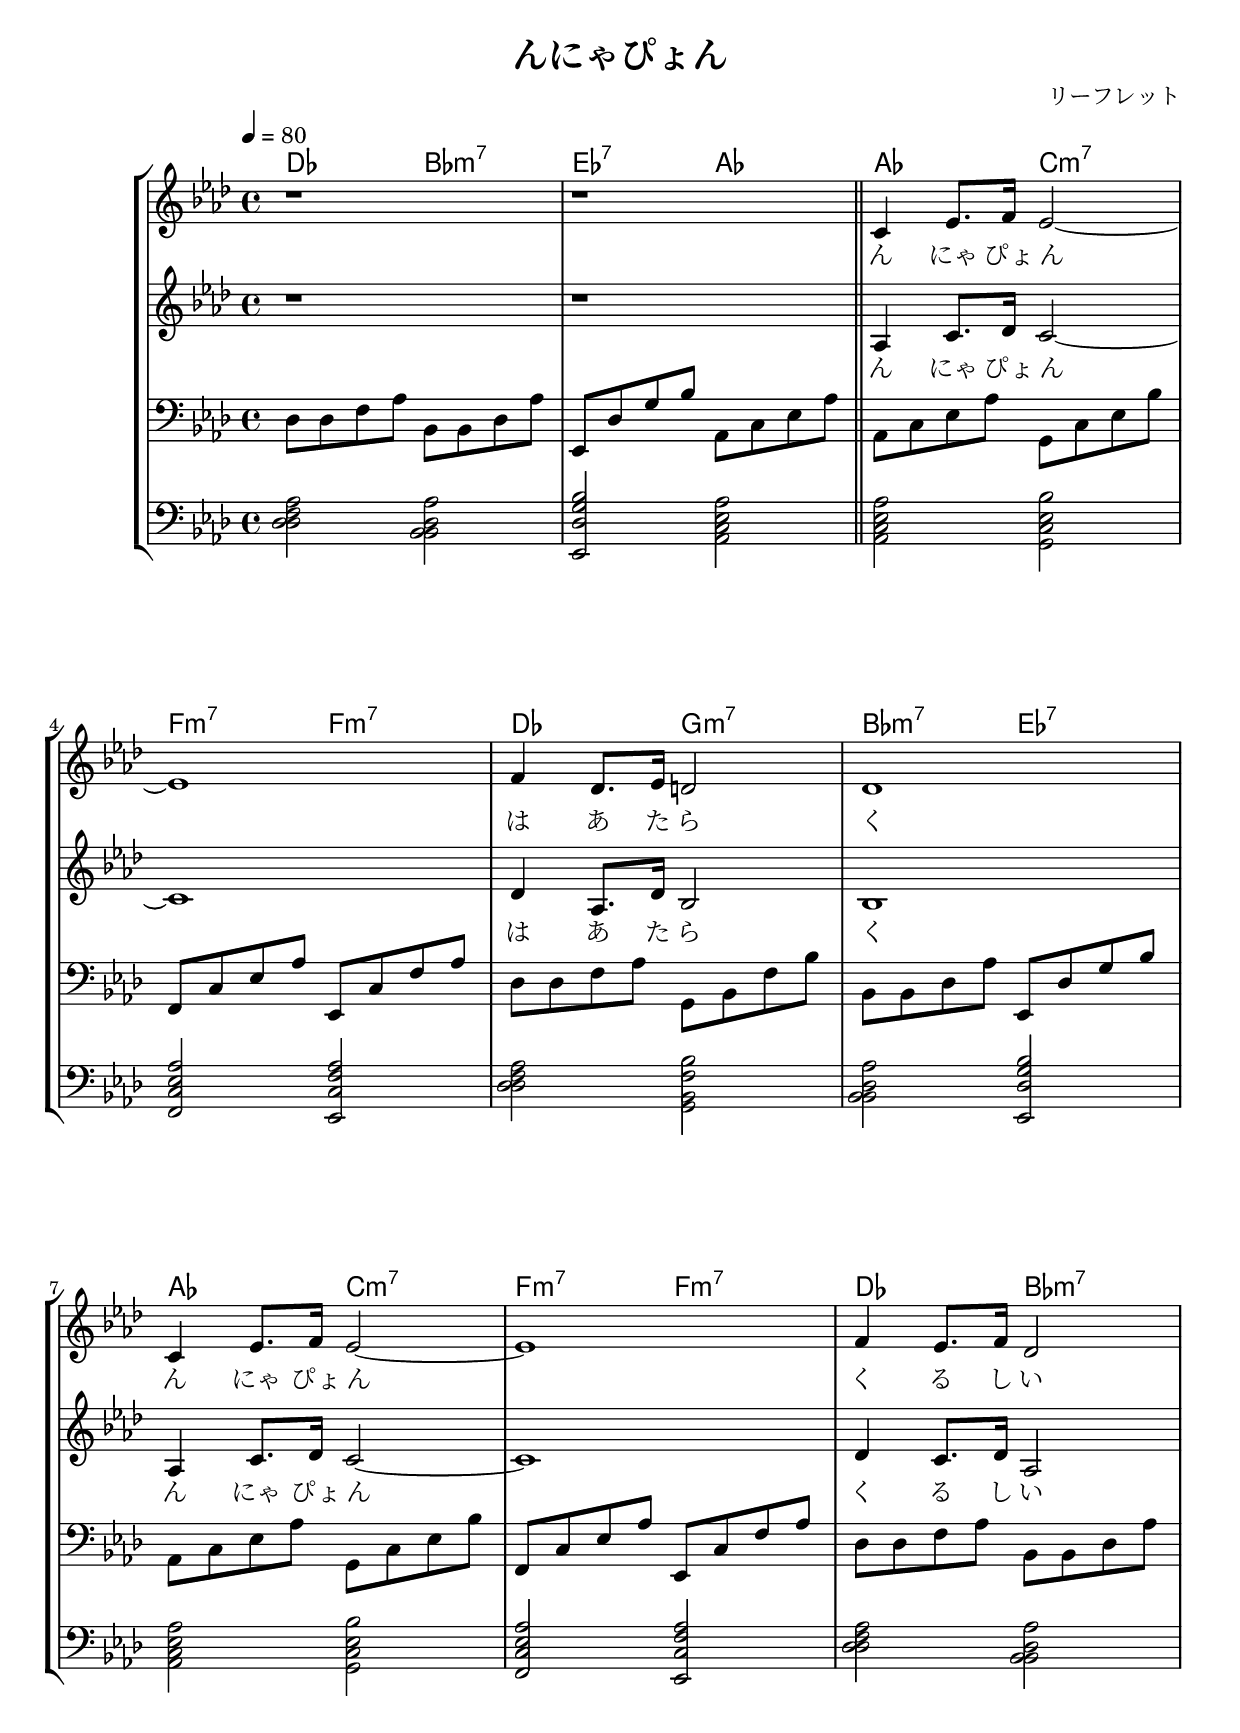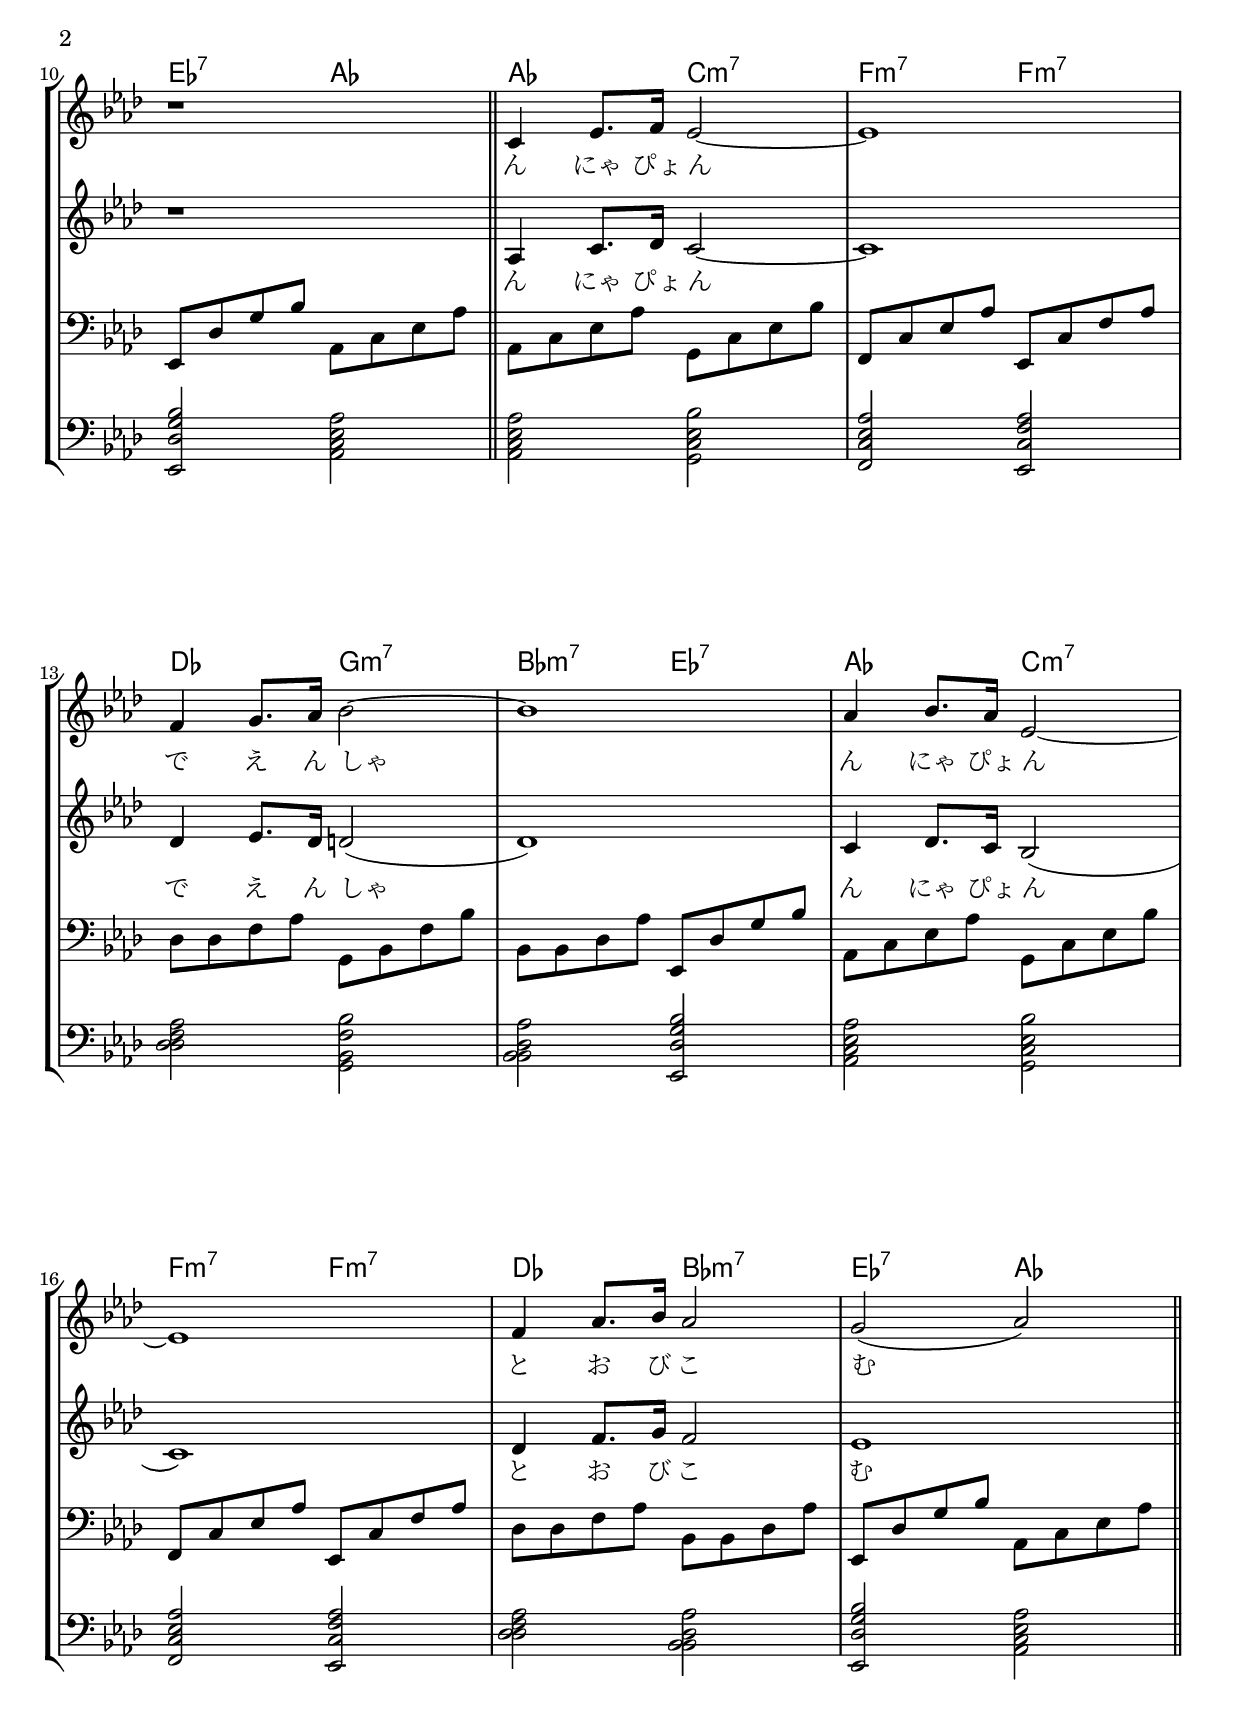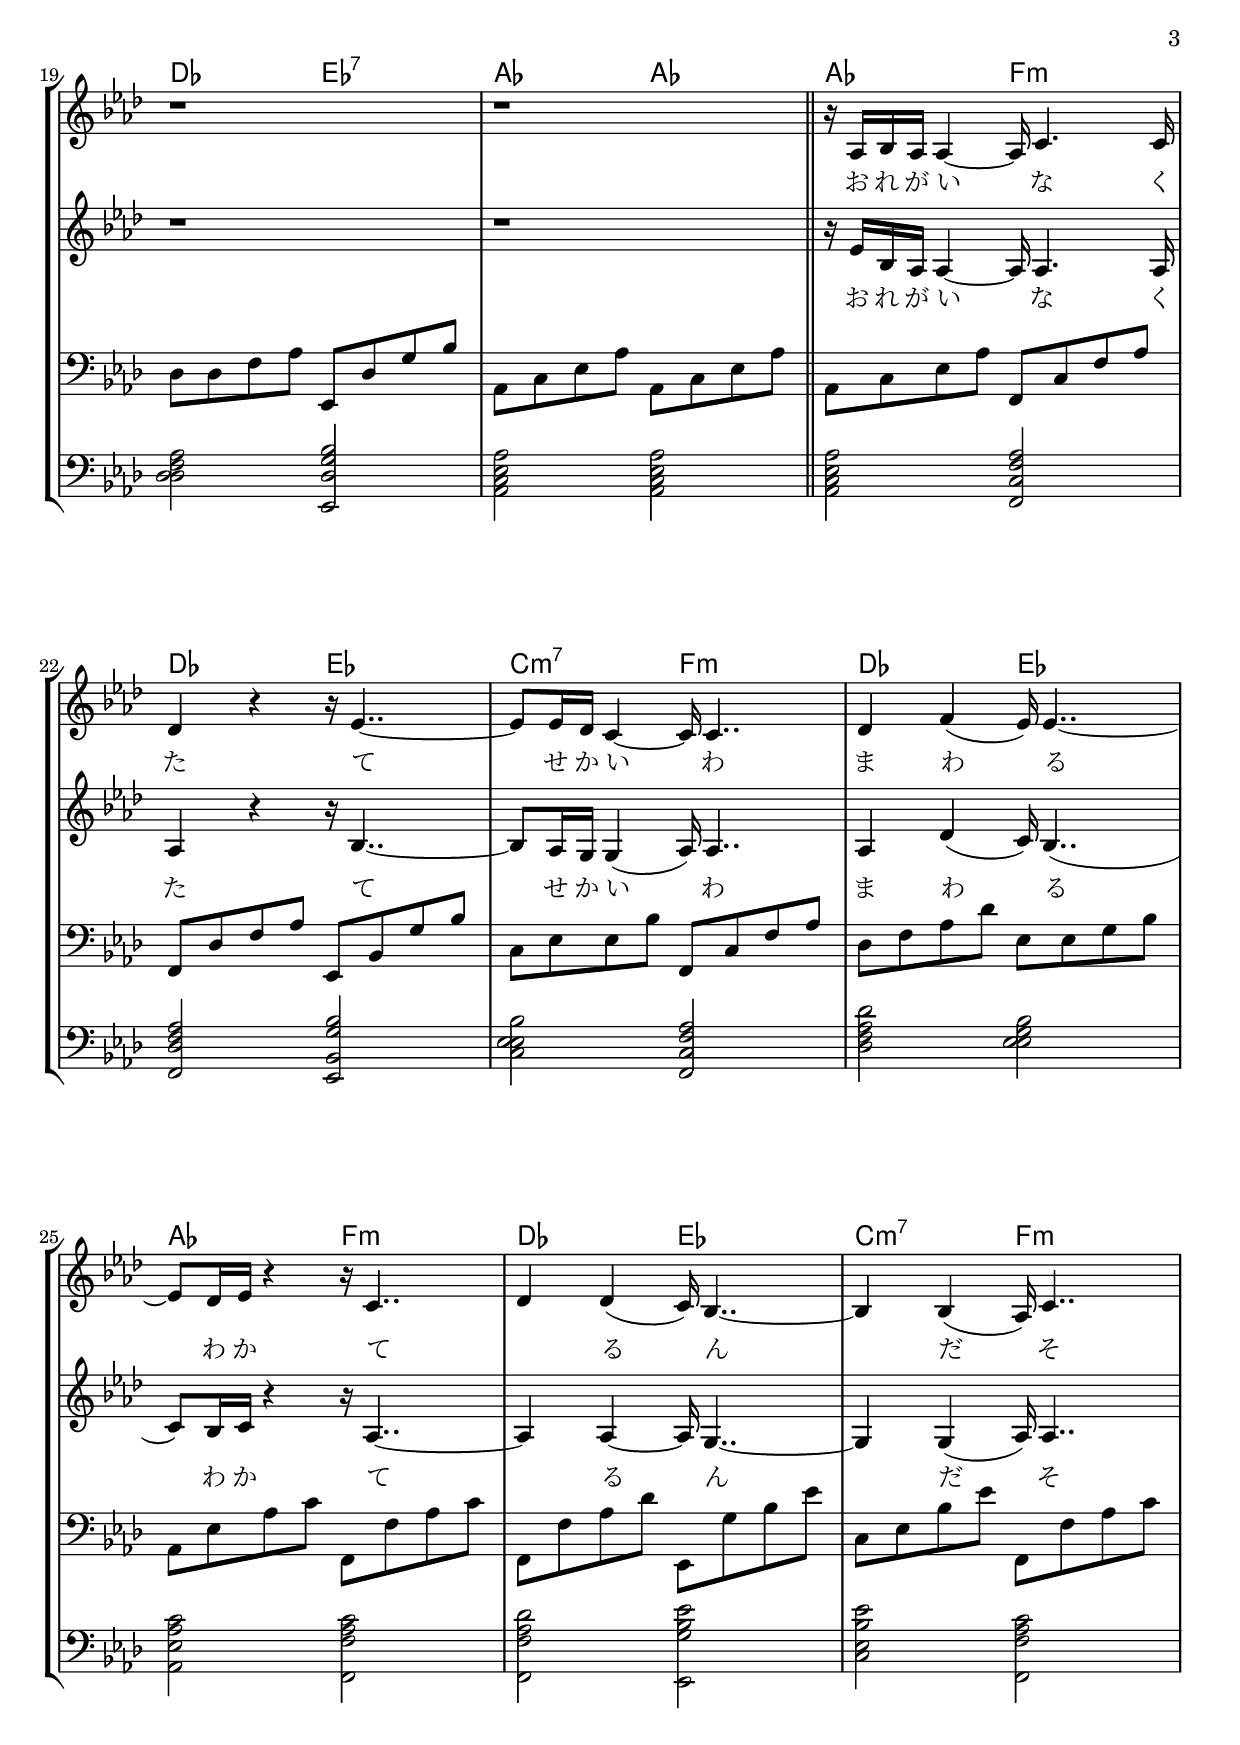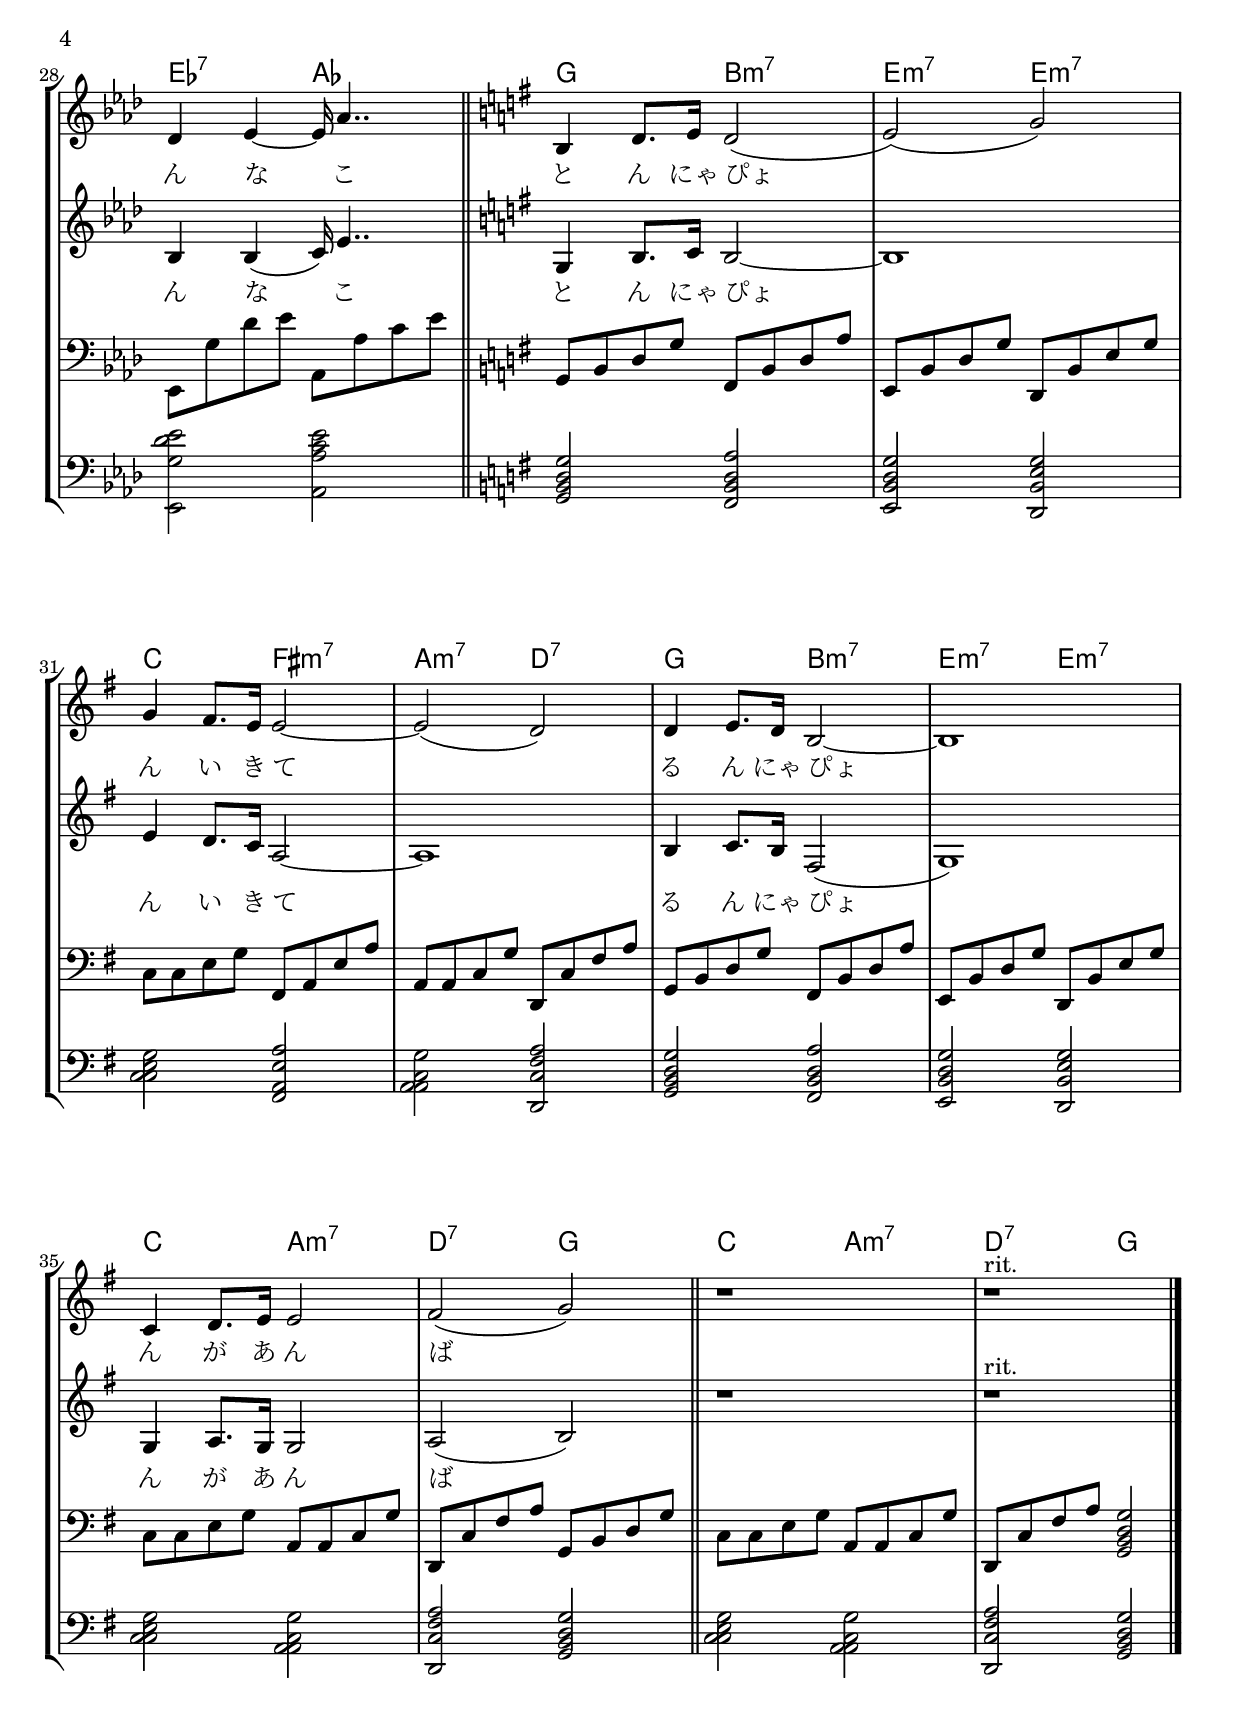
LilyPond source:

\version "2.12.1"

\header {
	title = \markup {んにゃぴょん}
	composer = \markup \center-column {リーフレット}
}

harmony = \chordmode {
	des2 bes:min7 es:7 as 

	as c:min7 f:min7 f:min7 des g:min7 bes:min7 es:7 as c:min7 f:min7 f:min7 des bes:min7 es:7 as 

	as c:min7 f:min7 f:min7 des g:min7 bes:min7 es:7 as c:min7 f:min7 f:min7 des bes:min7 es:7 as 

	des es:7 as as 

	as f:m des es c:min7 f:m des es as f:m des es c:min7 f:m es:7 as 

	g b:min7 e:min7 e:min7 c fis:min7 a:min7 d:7 g b:min7 e:min7 e:min7 c a:min7 d:7 g 

	c a:min7 d:7 g 
}

melody = {
	\key as \major
	\tempo 4 = 80
	r1 | r1   
	\set Staff.midiInstrument = #"fss0.35"
	c'4  es'8.  f'16  es'2~ 
	es'1 
	 f'4  des'8.  es'16  d'2 
	des'1 
	c'4  es'8.  f'16  es'2~ 
	es'1 
	 f'4  es'8.  f'16  des'2
	r1 	\set Staff.midiInstrument = #"fss0.35"
	c'4  es'8.  f'16  es'2~ 
	es'1 
	 f'4  g'8.  as'16  bes'2~ 
	bes'1 
	 as'4  bes'8.  as'16  es'2~ 
	es'1 
	 f'4  as'8.  bes'16  as'2 
	g'2  (as'2)
	r1 | r1   
	\set Staff.midiInstrument = #"fss0.35"
	r16 as16  bes16  as16  as4~as16  c'4.  c'16 
	des'4  r4  r16  es'4..~ 
	es'8  es'16  des'16  c'4~c'16  c'4.. 
	des'4  f'4  (es'16)  es'4..~ 
	es'8  des'16  es'16  r4~r16  c'4.. 
	des'4  des'4  (c'16)  bes4..~ 
	bes4  bes4  (as16)  c'4.. 
	des'4  es'4~es'16  as'4..
	\set Staff.midiInstrument = #"fss0.35"
		\key g \major
b4  d'8.  e'16  d'2 
	(e'2)  (g'2) 
	g'4  fis'8.  e'16  e'2~ 
	e'2  (d'2) 
	d'4  e'8.  d'16  b2~ 
	b1 
	 c'4  d'8.  e'16  e'2 
	fis'2  (g'2)
	r1 | r1^"rit." \bar "|."
}

words = \lyricmode {
	
	ん  にゃ  ぴょ  ん  は  あ  た  ら  く  ん  にゃ  ぴょ  ん  く  る  し  い  
	ん  にゃ  ぴょ  ん  で  え  ん  しゃ  ん  にゃ  ぴょ  ん  と  お  び  こ  む  
	
	お  れ  が  い  な  く  た  て  せ  か  い  わ  ま  わ  る  わ  か  て  る  ん  だ  そ  ん  な  こ  と  
	ん  にゃ  ぴょ  ん  い  き  て  る  ん  にゃ  ぴょ  ん  が  あ  ん  ば  る  
	
}

secondmelody = {
	\key as \major
	\tempo 4 = 80
	r1 | r1   
	\set Staff.midiInstrument = #"fss0.35"
	as4  c'8.  des'16  c'2~ 
	c'1 
	 des'4  as8.  des'16  bes2 
	bes1 
	as4  c'8.  des'16  c'2~ 
	c'1 
	 des'4  c'8.  des'16  as2
	r1 	\set Staff.midiInstrument = #"fss0.35"
	as4  c'8.  des'16  c'2~ 
	c'1 
	 des'4  es'8.  des'16  d'2 
	(des'1) 
	c'4  des'8.  c'16  bes2 
	(c'1) 
	des'4  f'8.  g'16  f'2 
	es'1
	r1 | r1   
	\set Staff.midiInstrument = #"fss0.35"
	r16 es'16  bes16  as16  as4~as16  as4.  as16 
	as4  r4  r16  bes4..~ 
	bes8  as16  g16  g4  (as16)  as4.. 
	as4  des'4  (c'16)  bes4.. 
	(c'8)  bes16  c'16  r4~r16  as4.. 
	as4  as4~as16  g4..~ 
	g4  g4  (as16)  as4.. 
	bes4  bes4  (c'16)  es'4..
	\set Staff.midiInstrument = #"fss0.35"
		\key g \major
g4  b8.  c'16  b2~ 
	b1 
	 e'4  d'8.  c'16  a2~ 
	a1 
	 b4  c'8.  b16  fis2 
	(g1) 
	g4  a8.  g16  g2 
	a2  (b2)
	r1 | r1^"rit." \bar "|."
}

secondwords = \lyricmode {
	
	ん  にゃ  ぴょ  ん  は  あ  た  ら  く  ん  にゃ  ぴょ  ん  く  る  し  い  
	ん  にゃ  ぴょ  ん  で  え  ん  しゃ  ん  にゃ  ぴょ  ん  と  お  び  こ  む  
	
	お  れ  が  い  な  く  た  て  せ  か  い  わ  ま  わ  る  わ  か  て  る  ん  だ  そ  ん  な  こ  と  
	ん  にゃ  ぴょ  ん  い  き  て  る  ん  にゃ  ぴょ  ん  が  あ  ん  ば  る  
	
}

tempochange = {
	\tempo 4 = 80
	r1 | r1 \bar "||"
	\tempo 4 = 80
	r1 | r1 | r1 | r1 | r1 | r1 | r1 | r1 \bar "||"
	\tempo 4 = 80
	r1 | r1 | r1 | r1 | r1 | r1 | r1 | r1 \bar "||"
	\tempo 4 = 80
	r1 | r1 \bar "||"
	\tempo 4 = 80
	r1 | r1 | r1 | r1 | r1 | r1 | r1 | r1 \bar "||"
	\tempo 4 = 80
	r1 | r1 | r1 | r1 | r1 | r1 | r1 | r1 \bar "||"
	\tempo 4 = 80
	r1 | \tempo 4 = 60 r2 \tempo 4 = 53 r2 \bar "|."
}

mainacc = {
	\clef bass
	\set Staff.midiInstrument = #"Acoustic Guitar (steel)"
	\key as \major
	\tempo 4 = 80
	des8 des8 f8 as8
	bes,8 bes,8 des8 as8
	es,8 des8 g8 bes8
	as,8 c8 es8 as8
	\bar "||"

	\set Staff.midiInstrument = #"Acoustic Guitar (steel)"
	as,8 c8 es8 as8
	g,8 c8 es8 bes8
	f,8 c8 es8 as8
	es,8 c8 f8 as8
	des8 des8 f8 as8
	g,8 bes,8 f8 bes8
	bes,8 bes,8 des8 as8
	es,8 des8 g8 bes8
	as,8 c8 es8 as8
	g,8 c8 es8 bes8
	f,8 c8 es8 as8
	es,8 c8 f8 as8
	des8 des8 f8 as8
	bes,8 bes,8 des8 as8
	es,8 des8 g8 bes8
	as,8 c8 es8 as8
	\bar "||"

	\set Staff.midiInstrument = #"Acoustic Guitar (steel)"
	as,8 c8 es8 as8
	g,8 c8 es8 bes8
	f,8 c8 es8 as8
	es,8 c8 f8 as8
	des8 des8 f8 as8
	g,8 bes,8 f8 bes8
	bes,8 bes,8 des8 as8
	es,8 des8 g8 bes8
	as,8 c8 es8 as8
	g,8 c8 es8 bes8
	f,8 c8 es8 as8
	es,8 c8 f8 as8
	des8 des8 f8 as8
	bes,8 bes,8 des8 as8
	es,8 des8 g8 bes8
	as,8 c8 es8 as8
	\bar "||"

	\set Staff.midiInstrument = #"Acoustic Guitar (steel)"
	des8 des8 f8 as8
	es,8 des8 g8 bes8
	as,8 c8 es8 as8
	as,8 c8 es8 as8
	\bar "||"

	\set Staff.midiInstrument = #"Acoustic Guitar (steel)"
	as,8 c8 es8 as8
	f,8 c8 f8 as8
	f,8 des8 f8 as8
	es,8 bes,8 g8 bes8
	c8 es8 es8 bes8
	f,8 c8 f8 as8
	des8 f8 as8 des'8
	es8 es8 g8 bes8
	as,8 es8 as8 c'8
	f,8 f8 as8 c'8
	f,8 f8 as8 des'8
	es,8 g8 bes8 es'8
	c8 es8 bes8 es'8
	f,8 f8 as8 c'8
	es,8 g8 des'8 es'8
	as,8 as8 c'8 es'8
	\bar "||"

	\set Staff.midiInstrument = #"Acoustic Guitar (steel)"
	\key g \major
	g,8 b,8 d8 g8
	fis,8 b,8 d8 a8
	e,8 b,8 d8 g8
	d,8 b,8 e8 g8
	c8 c8 e8 g8
	fis,8 a,8 e8 a8
	a,8 a,8 c8 g8
	d,8 c8 fis8 a8
	g,8 b,8 d8 g8
	fis,8 b,8 d8 a8
	e,8 b,8 d8 g8
	d,8 b,8 e8 g8
	c8 c8 e8 g8
	a,8 a,8 c8 g8
	d,8 c8 fis8 a8
	g,8 b,8 d8 g8
	\bar "||"

	\set Staff.midiInstrument = #"Acoustic Guitar (steel)"
	c8 c8 e8 g8
	a,8 a,8 c8 g8
	d,8 c8 fis8 a8
	<g, b, d g>2
	\bar "|."
}

subacc = {
	\clef bass
	\set Staff.midiInstrument = #"Electric Guitar (clean)"
	\key as \major
	\tempo 4 = 80
	<des des f as>2
	<bes, bes, des as>2
	<es, des g bes>2
	<as, c es as>2
	\bar "||"

	\set Staff.midiInstrument = #"Electric Guitar (clean)"
	<as, c es as>2
	<g, c es bes>2
	<f, c es as>2
	<es, c f as>2
	<des des f as>2
	<g, bes, f bes>2
	<bes, bes, des as>2
	<es, des g bes>2
	<as, c es as>2
	<g, c es bes>2
	<f, c es as>2
	<es, c f as>2
	<des des f as>2
	<bes, bes, des as>2
	<es, des g bes>2
	<as, c es as>2
	\bar "||"

	\set Staff.midiInstrument = #"Electric Guitar (clean)"
	<as, c es as>2
	<g, c es bes>2
	<f, c es as>2
	<es, c f as>2
	<des des f as>2
	<g, bes, f bes>2
	<bes, bes, des as>2
	<es, des g bes>2
	<as, c es as>2
	<g, c es bes>2
	<f, c es as>2
	<es, c f as>2
	<des des f as>2
	<bes, bes, des as>2
	<es, des g bes>2
	<as, c es as>2
	\bar "||"

	\set Staff.midiInstrument = #"Electric Guitar (clean)"
	<des des f as>2
	<es, des g bes>2
	<as, c es as>2
	<as, c es as>2
	\bar "||"

	\set Staff.midiInstrument = #"Electric Guitar (clean)"
	<as, c es as>2
	<f, c f as>2
	<f, des f as>2
	<es, bes, g bes>2
	<c es es bes>2
	<f, c f as>2
	<des f as des'>2
	<es es g bes>2
	<as, es as c'>2
	<f, f as c'>2
	<f, f as des'>2
	<es, g bes es'>2
	<c es bes es'>2
	<f, f as c'>2
	<es, g des' es'>2
	<as, as c' es'>2
	\bar "||"

	\set Staff.midiInstrument = #"Electric Guitar (clean)"
	\key g \major
	<g, b, d g>2
	<fis, b, d a>2
	<e, b, d g>2
	<d, b, e g>2
	<c c e g>2
	<fis, a, e a>2
	<a, a, c g>2
	<d, c fis a>2
	<g, b, d g>2
	<fis, b, d a>2
	<e, b, d g>2
	<d, b, e g>2
	<c c e g>2
	<a, a, c g>2
	<d, c fis a>2
	<g, b, d g>2
	\bar "||"

	\set Staff.midiInstrument = #"Electric Guitar (clean)"
	<c c e g>2
	<a, a, c g>2
	<d, c fis a>2
	<g, b, d g>2
	\bar "|."
}

percA = {
	\drummode {
	hh4 hh4 hh4 hh4  |hh4 hh4 hh4 hh4  \bar "||"
	hh4 hh4 hh4 hh4  |hh4 hh4 hh4 hh4  |hh4 hh4 hh4 hh4  |hh4 hh4 hh4 hh4  |hh4 hh4 hh4 hh4  |hh4 hh4 hh4 hh4  |hh4 hh4 hh4 hh4  |hh4 hh4 hh4 hh4  \bar "||"
	hh4 hh4 hh4 hh4  |hh4 hh4 hh4 hh4  |hh4 hh4 hh4 hh4  |hh4 hh4 hh4 hh4  |hh4 hh4 hh4 hh4  |hh4 hh4 hh4 hh4  |hh4 hh4 hh4 hh4  |hh4 hh4 hh4 hh4  \bar "||"
	\times 16/12{ hh8. hh8. hh8. hh8. } |\times 16/12{ r8. hh4 hh8 hh8. } \bar "||"
	hh4 hh4 hh4 hh4  |hh4 hh4 hh4 hh4  |hh4 hh4 hh4 hh4  |hh4 hh4 hh4 hh4  |hh4 hh4 hh4 hh4  |hh4 hh4 hh4 hh4  |hh4 hh4 hh4 hh4  |hh4 hh4 hh4 hh4  \bar "||"
	hh4 hh4 hh4 hh4  |hh4 hh4 hh4 hh4  |hh4 hh4 hh4 hh4  |hh4 hh4 hh4 hh4  |hh4 hh4 hh4 hh4  |hh4 hh4 hh4 hh4  |hh4 hh4 hh4 hh4  |hh4 hh4 hh4 hh4  \bar "||"
	hh4 hh8 hh2 r8  |\times 16/32{ hh2 hh8. hh1 r4 r16 } \bar "|."
	}
}

percB = {
	\drummode {
	r8 ss4 ss4 ss4 ss8  |r8 ss4 ss8 ss8. ss8. ss8  \bar "||"
	r8 ss4 ss4 ss4 ss8  |r8 ss4 ss8 ss8. ss8. ss8  |r8 ss4 ss4 ss4 ss8  |r8 ss4 ss8 ss8. ss8. ss8  |r8 ss4 ss4 ss4 ss8  |r8 ss4 ss8 ss8. ss8. ss8  |r8 ss4 ss4 ss4 ss8  |r8 ss4 ss8 ss8. ss8. ss8  \bar "||"
	r8 ss4 ss4 ss4 ss8  |r8 ss4 ss8 ss8. ss8. ss8  |r8 ss4 ss4 ss4 ss8  |r8 ss4 ss8 ss8. ss8. ss8  |r8 ss4 ss4 ss4 ss8  |r8 ss4 ss8 ss8. ss8. ss8  |r8 ss4 ss4 ss4 ss8  |r8 ss4 ss8 ss8. ss8. ss8  \bar "||"
	\times 16/12{ r8. sn4. sn8. } |\times 16/12{ sn16 sn4 r16 sn8 sn4 } \bar "||"
	r8 ss4 ss4 ss4 ss8  |r8 ss4 ss8 ss8. ss8. ss8  |r8 ss4 ss4 ss4 ss8  |r8 ss4 ss8 ss8. ss8. ss8  |r8 ss4 ss4 ss4 ss8  |r8 ss4 ss8 ss8. ss8. ss8  |r8 ss4 ss4 ss4 ss8  |r8 ss4 ss8 ss8. ss8. ss8  \bar "||"
	r8 ss4 ss4 ss4 ss8  |r8 ss4 ss8 ss8. ss8. ss8  |r8 ss4 ss4 ss4 ss8  |r8 ss4 ss8 ss8. ss8. ss8  |r8 ss4 ss4 ss4 ss8  |r8 ss4 ss8 ss8. ss8. ss8  |r8 ss4 ss4 ss4 ss8  |r8 ss4 ss8 ss8. ss8. ss8  \bar "||"
	r16 hhp8 hhp8 hhp2 r8.  |\times 16/32{ r8 hhp4 hhp4 hhp8 hhp1 r4 } \bar "|."
	}
}

percC = {
	\drummode {
	r8 hhp4 hhp4 hhp4 hhp8  |r8 hhp4 hhp4 hhp4 hhp8  \bar "||"
	r8 hhp4 hhp4 hhp4 hhp8  |r8 hhp4 hhp4 hhp4 hhp8  |r8 hhp4 hhp4 hhp4 hhp8  |r8 hhp4 hhp4 hhp4 hhp8  |r8 hhp4 hhp4 hhp4 hhp8  |r8 hhp4 hhp4 hhp4 hhp8  |r8 hhp4 hhp4 hhp4 hhp8  |r8 hhp4 hhp4 hhp4 hhp8  \bar "||"
	r8 hhp4 hhp4 hhp4 hhp8  |r8 hhp4 hhp4 hhp4 hhp8  |r8 hhp4 hhp4 hhp4 hhp8  |r8 hhp4 hhp4 hhp4 hhp8  |r8 hhp4 hhp4 hhp4 hhp8  |r8 hhp4 hhp4 hhp4 hhp8  |r8 hhp4 hhp4 hhp4 hhp8  |r8 hhp4 hhp4 hhp4 hhp8  \bar "||"
	\times 16/12{ bd4 r16 bd16 bd4. } |\times 16/12{ r8 bd16 bd8 bd16 bd8 bd16 bd8 bd16 } \bar "||"
	r8 hhp4 hhp4 hhp4 hhp8  |r8 hhp4 hhp4 hhp4 hhp8  |r8 hhp4 hhp4 hhp4 hhp8  |r8 hhp4 hhp4 hhp4 hhp8  |r8 hhp4 hhp4 hhp4 hhp8  |r8 hhp4 hhp4 hhp4 hhp8  |r8 hhp4 hhp4 hhp4 hhp8  |r8 hhp4 hhp4 hhp4 hhp8  \bar "||"
	r8 hhp4 hhp4 hhp4 hhp8  |r8 hhp4 hhp4 hhp4 hhp8  |r8 hhp4 hhp4 hhp4 hhp8  |r8 hhp4 hhp4 hhp4 hhp8  |r8 hhp4 hhp4 hhp4 hhp8  |r8 hhp4 hhp4 hhp4 hhp8  |r8 hhp4 hhp4 hhp4 hhp8  |r8 hhp4 hhp4 hhp4 hhp8  \bar "||"
	r1  |\times 16/32{ r1 r2 hho2 } \bar "|."
	}
}

percD = {
	\drummode {
	bd2 bd4. r16 bd16  |bd4 bd4 bd4 bd8. bd16  \bar "||"
	bd2 bd4. r16 bd16  |bd4 bd4 bd4 bd8. bd16  |bd2 bd4. r16 bd16  |bd4 bd4 bd4 bd8. bd16  |bd2 bd4. r16 bd16  |bd4 bd4 bd4 bd8. bd16  |bd2 bd4. r16 bd16  |bd4 bd4 bd4 bd8. bd16  \bar "||"
	bd2 bd4. r16 bd16  |bd4 bd4 bd4 bd8. bd16  |bd2 bd4. r16 bd16  |bd4 bd4 bd4 bd8. bd16  |bd2 bd4. r16 bd16  |bd4 bd4 bd4 bd8. bd16  |bd2 bd4. r16 bd16  |bd4 bd4 bd4 bd8. bd16  \bar "||"
	\times 16/12{ r8 hhp8. hhp8. hhp8. hhp16 } |\times 16/12{ r4 r16 hhp4 r16 hhp8 } \bar "||"
	bd2 bd4. r16 bd16  |bd4 bd4 bd4 bd8. bd16  |bd2 bd4. r16 bd16  |bd4 bd4 bd4 bd8. bd16  |bd2 bd4. r16 bd16  |bd4 bd4 bd4 bd8. bd16  |bd2 bd4. r16 bd16  |bd4 bd4 bd4 bd8. bd16  \bar "||"
	bd2 bd4. r16 bd16  |bd4 bd4 bd4 bd8. bd16  |bd2 bd4. r16 bd16  |bd4 bd4 bd4 bd8. bd16  |bd2 bd4. r16 bd16  |bd4 bd4 bd4 bd8. bd16  |bd2 bd4. r16 bd16  |bd4 bd4 bd4 bd8. bd16  \bar "||"
	bd8. bd8. bd2 bd8  |\times 16/32{ bd4. bd4. bd8 bd2 r8 bd2 } \bar "|."
	}
}

percE = {
	\drummode {
	r1 | r1 \bar "||"
	r1 | r1 | r1 | r1 | r1 | r1 | r1 | r1 \bar "||"
	r1 | r1 | r1 | r1 | r1 | r1 | r1 | r1 \bar "||"
	\times 16/12{ r2. } |\times 16/12{ r2 r8. hho16 } \bar "||"
	r1 | r1 | r1 | r1 | r1 | r1 | r1 | r1 \bar "||"
	r1 | r1 | r1 | r1 | r1 | r1 | r1 | r1 \bar "||"
	r2 ss2  |\times 16/32{ r1 ss1 } \bar "|."
	}
}

percF = {
	\drummode {
	r1 | r1 \bar "||"
	r1 | r1 | r1 | r1 | r1 | r1 | r1 | r1 \bar "||"
	r1 | r1 | r1 | r1 | r1 | r1 | r1 | r1 \bar "||"
	r1 | r1 \bar "||"
	r1 | r1 | r1 | r1 | r1 | r1 | r1 | r1 \bar "||"
	r1 | r1 | r1 | r1 | r1 | r1 | r1 | r1 \bar "||"
	r1 |\times 16/32{ r1 sn4 sn8 sn2 r8 } \bar "|."
	}
}

percG = {
	\drummode {
	r1 | r1 \bar "||"
	r1 | r1 | r1 | r1 | r1 | r1 | r1 | r1 \bar "||"
	r1 | r1 | r1 | r1 | r1 | r1 | r1 | r1 \bar "||"
	r1 | r1 \bar "||"
	r1 | r1 | r1 | r1 | r1 | r1 | r1 | r1 \bar "||"
	r1 | r1 | r1 | r1 | r1 | r1 | r1 | r1 \bar "||"
	r1 |r1 \bar "|."
	}
}

percH = {
	\drummode {
	r1 | r1 \bar "||"
	r1 | r1 | r1 | r1 | r1 | r1 | r1 | r1 \bar "||"
	r1 | r1 | r1 | r1 | r1 | r1 | r1 | r1 \bar "||"
	r1 | r1 \bar "||"
	r1 | r1 | r1 | r1 | r1 | r1 | r1 | r1 \bar "||"
	r1 | r1 | r1 | r1 | r1 | r1 | r1 | r1 \bar "||"
	r1 |\times 16/32{ r1 r2 r8 tommh4. } \bar "|."
	}
}

percI = {
	\drummode {
	r1 | r1 \bar "||"
	r1 | r1 | r1 | r1 | r1 | r1 | r1 | r1 \bar "||"
	r1 | r1 | r1 | r1 | r1 | r1 | r1 | r1 \bar "||"
	r1 | r1 \bar "||"
	r1 | r1 | r1 | r1 | r1 | r1 | r1 | r1 \bar "||"
	r1 | r1 | r1 | r1 | r1 | r1 | r1 | r1 \bar "||"
	r1 |\times 16/32{ r1 r2. tomfh4 } \bar "|."
	}
}

\score {
	<<
		\new StaffGroup <<
			\new ChordNames {\harmony}
			\new Voice = "melody" {\melody}
			\new Lyrics \lyricsto "melody" \words
			\new Voice = "secondmelody" {\secondmelody}
			\new Lyrics \lyricsto "secondmelody" \secondwords
			\new Staff = "mainacc" {\mainacc}
			\new Staff = "subacc" {\subacc}
		>>
	>>
	\layout { }
}
